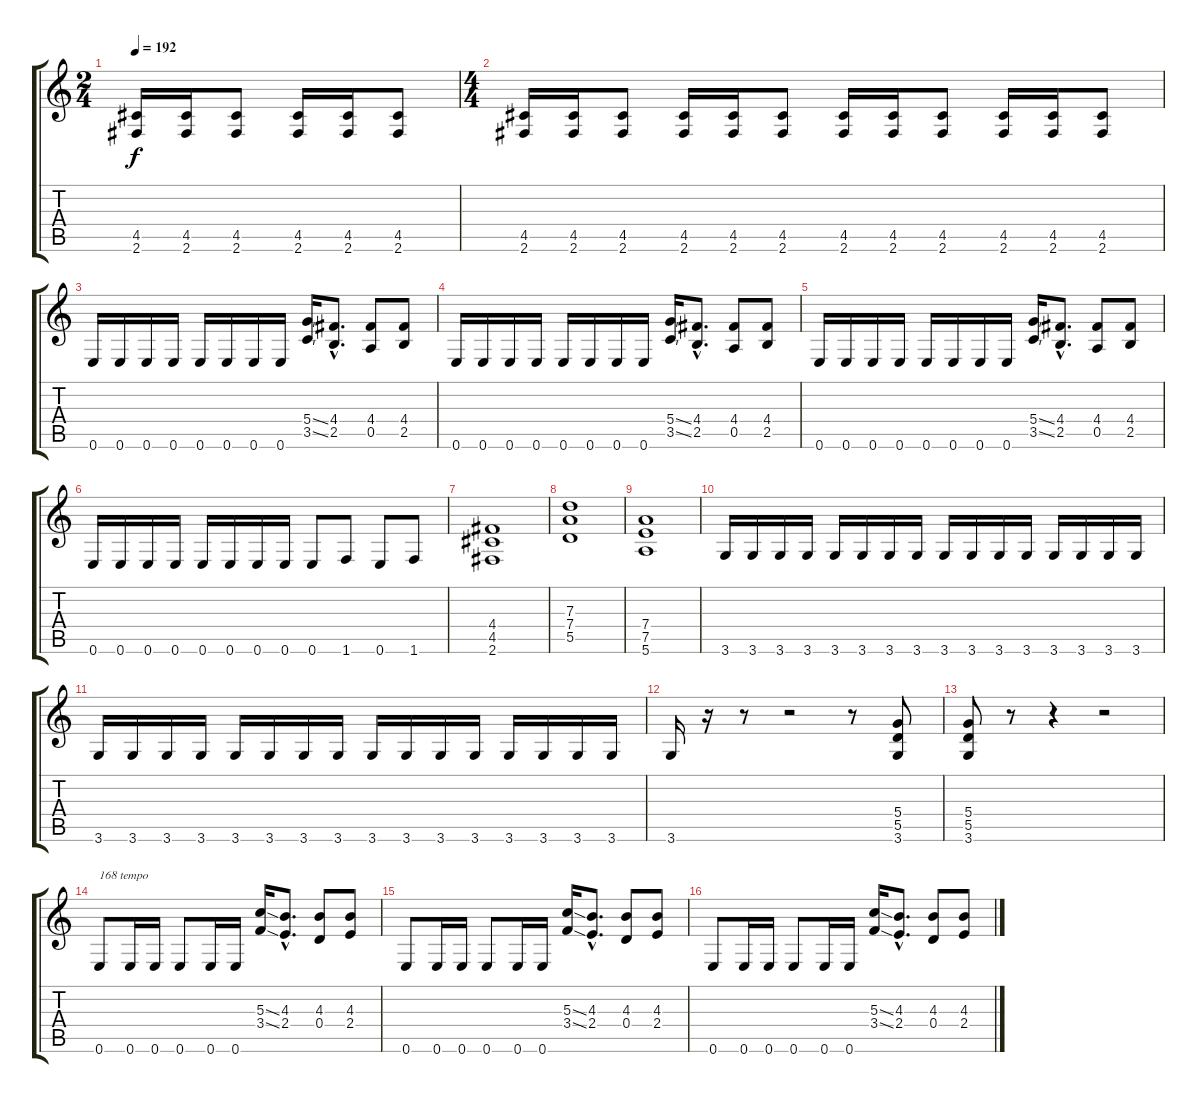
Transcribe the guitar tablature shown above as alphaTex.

\track "" {instrument distortionguitar}
\staff {score tabs}
\tuning (E4 B3 G3 D3 A2 E2) {hide}
\ts (2 4)
\tempo 192
\clef g2
\ks c
(4.5 2.6).16{dy f} (4.5 2.6).16 (4.5 2.6).8 (4.5 2.6).16 (4.5 2.6).16 (4.5 2.6).8 |
\ts (4 4)
(4.5 2.6).16 (4.5 2.6).16 (4.5 2.6).8 (4.5 2.6).16 (4.5 2.6).16 (4.5 2.6).8 (4.5 2.6).16 (4.5 2.6).16 (4.5 2.6).8 (4.5 2.6).16 (4.5 2.6).16 (4.5 2.6).8 |
0.6.16 0.6.16 0.6.16 0.6.16 0.6.16 0.6.16 0.6.16 0.6.16 (5.4{ss} 3.5{ss}).16 (4.4{hac} 2.5{hac}).8{d} (4.4 0.5).8 (4.4 2.5).8 |
0.6.16 0.6.16 0.6.16 0.6.16 0.6.16 0.6.16 0.6.16 0.6.16 (5.4{ss} 3.5{ss}).16 (4.4{hac} 2.5{hac}).8{d} (4.4 0.5).8 (4.4 2.5).8 |
0.6.16 0.6.16 0.6.16 0.6.16 0.6.16 0.6.16 0.6.16 0.6.16 (5.4{ss} 3.5{ss}).16 (4.4{hac} 2.5{hac}).8{d} (4.4 0.5).8 (4.4 2.5).8 |
0.6.16 0.6.16 0.6.16 0.6.16 0.6.16 0.6.16 0.6.16 0.6.16 0.6.8 1.6.8 0.6.8 1.6.8 |
(4.4 4.5 2.6).1 |
(7.3 7.4 5.5).1 |
(7.4 7.5 5.6).1 |
3.6.16 3.6.16 3.6.16 3.6.16 3.6.16 3.6.16 3.6.16 3.6.16 3.6.16 3.6.16 3.6.16 3.6.16 3.6.16 3.6.16 3.6.16 3.6.16 |
3.6.16 3.6.16 3.6.16 3.6.16 3.6.16 3.6.16 3.6.16 3.6.16 3.6.16 3.6.16 3.6.16 3.6.16 3.6.16 3.6.16 3.6.16 3.6.16 |
3.6.16 r.16 r.8 r.2 r.8 (5.4 5.5 3.6).8 |
(5.4 5.5 3.6).8 r.8 r.4 r.2 |
0.6.8{txt "168 tempo"} 0.6.16 0.6.16 0.6.8 0.6.16 0.6.16 (5.3{ss} 3.4{ss}).16 (4.3{hac} 2.4{hac}).8{d} (4.3 0.4).8 (4.3 2.4).8 |
0.6.8 0.6.16 0.6.16 0.6.8 0.6.16 0.6.16 (5.3{ss} 3.4{ss}).16 (4.3{hac} 2.4{hac}).8{d} (4.3 0.4).8 (4.3 2.4).8 |
0.6.8 0.6.16 0.6.16 0.6.8 0.6.16 0.6.16 (5.3{ss} 3.4{ss}).16 (4.3{hac} 2.4{hac}).8{d} (4.3 0.4).8 (4.3 2.4).8
